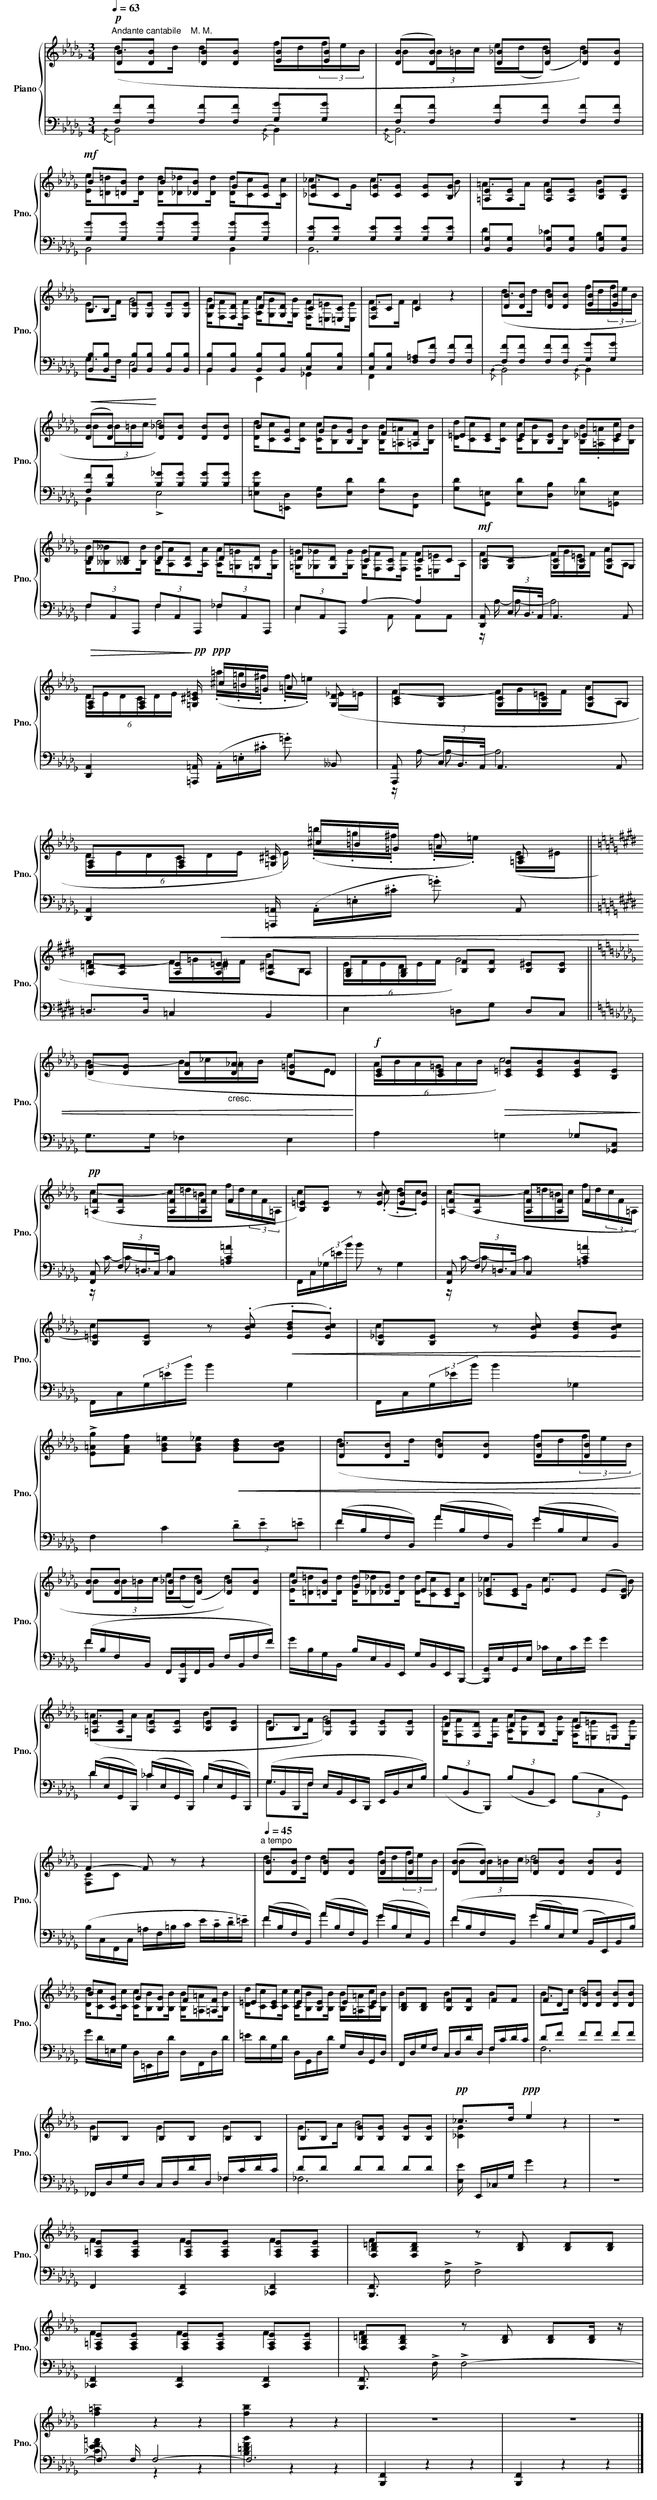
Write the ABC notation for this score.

X:1
%%score { ( 1 2 ) | ( 3 4 ) }
L:1/16
Q:1/4=63
M:3/4
K:Db
V:1 treble nm="Piano" snm="Pno."
L:1/8
V:2 treble
V:3 bass
V:4 bass
L:1/4
V:1
"^Andante cantabile    M. M."!p! [DB][DB] [DB][DB] [EB][EB] | ([DB][DB]) [D_B][DB] [DB][DB] | %2
!mf! B[=DB] B[_DB] G[CG] | [_CG]C [CG][CG] [CG][B,G] | [=A,E][A,E] [A,E][A,E] [B,E][B,E] | %5
 B,B, [G,E][G,E] [G,E][G,E] | D[F,D] D[G,D] C[=E,C] | [F,C]C C2 z2 | [DB][DB] [DB][DB] [EB][EB] | %9
!<(! ([DB][DB])!<)! [D_B][DB] [DB][DB] | B[CG] G[B,G] F[=A,F] | =E[CE] E[B,E] _EE | %12
 D[__B,D] D[A,D] D[=G,D] | D[G,D] C[F,C] CC |!mf! [G,C][G,C] [G,C][G,C] [G,C]G, | %15
!>(! [F,A,][F,A,]!>)!!pp! [=G,^C=E]/!ppp! ^c/=B/=G/ =A [G,D] | [A,C][G,C] [G,C][G,C] [G,C]G, | %17
!>(! [F,A,][F,A,]!>)!!pp! [=G,^C]/!ppp! ^c/=B/=G/ =A [=A,C] || %18
[K:E] [A,=D][A,D] [A,E]!<(![A,=E] [A,^D]A, | [G,B,][G,B,] [B,F][B,F] [B,^E][B,E] || %20
[K:Db] [DG][DG] [DA]"_cresc."[D_A] [D=G]D!<)! |!f! [CE][CE]!>(! [C=EB][CEB][CEB][B,E]!>)! | %22
!pp! [=A,F][A,F] [A,F][A,F] F2 | [B,=E][B,E] z [EB] [EB][EB] | [=A,F][A,F] [A,F][A,F] F2 | %25
 [B,=E][B,E] z (.[EBc]!<(! .[EBd].[EBc]) | [B,_E][B,E] z [EBc] [EBd][EBc]!<)! | %27
 !>![E=Ag][FAf] [GB=e][GB_e]!<(! [GBd][GBc] | [DB][DB] [DB][DB] [DB][DB]!<)! | %29
 ([DB][DB]) [D_B][DB] [DB][DB] | B[=DB] G[_DG] E[CE] | [_CE][CE] EE (E[B,E]) | %32
 [=A,E][A,E] [A,E][A,E] [B,E][B,E] | B,B, [G,E][G,E] [G,E][G,E] | D[F,D] D[G,D] C[=E,C] | %35
 F2- F z z2 |[Q:1/4=45]"^a tempo" [DB][DB] [DB][DB] [DB][DB] | ([DB][DB]) [D_B][DB] [DB][DB] | %38
 B[CG] G[B,G] F[=A,F] | =E[CE] E[B,E] EE | [B,D][B,D] [B,F][B,F] FF | FD [DB][DB] [DB][DB] | %42
 B,B, B,B, B,B, | B,B, [B,G][B,G] [B,G][B,G] |!pp! _c>d!ppp! e2 z2 | z6 | %46
 [F,=A,E][F,A,E] [F,A,E][F,A,E] [F,A,E][F,A,E] | [F,B,=D][F,B,D] z [B,D] [B,D][B,D] | %48
 [F,=A,E][F,A,E] [F,A,E][F,A,E] [F,A,E][F,A,E] | [F,B,=D][F,B,D] z [B,D] [B,D][B,D]/ z/ | %50
 [f=af']2 z2 z2 | [fbf']2 z2 z2 | z6 | z6 |] %54
V:2
 (d2>d2 d4 fd(3feB | B2(3B=Bc e(d(d2) d4)) | [Ee][=D=d]2[Dd] [Dd][_D_d]2[Dd] [Dd][Cc]2[Cc] | %3
 _c2>G2 c6 B2 | =A2>A2 A4 B4 | E2>F2 G8 | [G,G][F,F]2[F,F] [A,A][G,G]2[G,G] [F,F][=E,=E]2[E,E] | %7
 F2>F2 F4 x4 | (d2>d2 d4 fd(3feB | B2(3B=Bc d8) | %10
 [Dd][Cc]2[Cc] [Cc][B,B]2[B,B] [B,B][=A,=A]2[B,B] | %11
 [Dd][Cc]2[Cc] [Cc][B,B]2[B,B] [B,B].[=A,=A][Cc][B,B] | %12
 [B,B][__B,__B]2[B,B] [B,B][A,A]2[A,A] [A,A][=G,=G]2[G,G] | %13
 [=G,=G][_G,_G]2[G,G] [G,G][F,F]2[F,F] [F,F][=E,=E]2A, | F4- FG=EF A2A,2 | %15
 (6:4:6DEDCDE x (.=a.=g.^f .f.=e) (_E=E | F4- FG=EF A2A,2 | %17
 (6:4:6DEDCDE =E) (.=b.=g.^f .f.=e) (E^E ||[K:E] F4- F=G^EF B2B,2 | (6:4:6EFEDEF G8) || %20
[K:Db] (B4- B_c=AB e2E2 | (6:4:6ABA=GAB c8) | (c4- c=d=Bc fd(3cF=A, | c4) x2 (.c2 .d2.c2) | %24
 (c4- c=d=Bc fd(3cF=A, | c4) x8 | c4 x8 | x12 | (d2>d2 d4 fd(3feB | B2(3B=Bc e(d(d2) d4)) | %30
 [Ee][=D=d]2[Dd] [Dd][_D_d]2[Dd] [Dd][Cc]2[Cc] | _c2>G2 c6 B2 | (=A2>A2 A4 B4 | E2>F2 G8) | %34
 [G,G][F,F]2[F,F] [A,A][G,G]2[G,G] [F,F][=E,=E]2[E,E] | [F,C]2C2 x8 | d2>d2 d4 fd(3feB | %37
 B2(3B=Bc d8 | [Dd][Cc]2[Cc] [Cc][B,B]2[B,B] [B,B][=A,=A]2[B,B] | %39
 [Dd][Cc]2[Cc] [Cc][B,B]2[B,B] [B,B][=A,=A][Cc][B,B] | B4 B4 B4 | B2>c2 d8 | G4 G4 G4 | G2>A2 B8 | %44
 [_CG]4 x8 | x12 | F4 F4 F4 | F4 x8 | F4 F4 F4 | F4 x8 | x12 | x12 | x12 | x12 |] %54
V:3
 [F,F]2[F,F]2 [F,F]2[F,F]2 [G,G]2[G,G]2 | [F,F]2[F,F]2 [F,F]2[F,F]2 [F,F]2[F,F]2 | %2
 [G,G]2[G,G]2 [G,G]2[G,G]2 [G,G]2[G,G]2 | [G,E]2[G,E]2 [G,E]2[G,E]2 [G,E]2[G,E]2 | %4
 [B,,G,]2[B,,G,]2 [B,,G,]2[B,,G,]2 [B,,G,]2[B,,G,]2 | %5
 [B,,B,]2[B,,B,]2 [B,,B,]2[B,,B,]2 [B,,B,]2[B,,B,]2 | %6
 [B,,B,]2[B,,B,]2 [B,,B,]2[B,,B,]2 [C,B,]2[C,B,]2 | [C,B,]2[C,B,]2 [F,=A,]2[F,F]2 [F,F]2[F,F]2 | %8
 [F,F]2[F,F]2 [F,F]2[F,F]2 [G,G]2[G,G]2 | [F,F]2[B,F]2 [B,_G]2[B,G]2 [B,G]2[B,G]2 | %10
 [=E,B,G]2[=E,,D,]2 [D,G,]2[E,D]2 [F,D]2[F,,D,]2 | [G,D]2[G,,=E,]2 [E,D]2[D,B,]2 [_E,D]2[=G,,E,]2 | %12
 (3F,2A,,2A,,,2 (3F,2A,,2A,,,2 (3_F,2A,,2A,,,2 | (3E,2A,,2A,,,2 A,4- A,4 | %14
 [D,,A,,]2 (3C,B,,3/2A,,/ A,,6 A,,2 | [D,,A,,]4 [=A,,,=A,,] (.A,,.=E,.^C .=G2) __B,,2 | %16
 [A,,,A,,]2 (3C,B,,3/2A,,/ A,,6 A,,2 | [D,,A,,]4 [=A,,,=A,,] (.A,,.=E,.^C .=G2) A,,2 || %18
[K:E] =D,2>D,2 =C,4 B,,4 | E,4 =D,2G,2 D,2C,2 ||[K:Db] G,2>G,2 _F,4 E,4 | A,4 =G,4 _G,2[_G,,C,]2 | %22
 [F,,C,]2 (3F,=D,3/2C,/ C,4 [=A,C=A]4 | F,,C,(3_G,=EB B2 z2 G,4 | %24
 [F,,C,]2 (3F,=D,3/2C,/ C,4 [=A,C=A]4 | F,,C,(3G,=EB B4 G,4 | F,,C,(3G,_EB B4 _G,4 | %27
 F,4 C4 (3!tenuto!D2!tenuto!E2!tenuto!=E2 | (FB,F,B,,) (AB,F,B,,) (GB,E,B,,) | %29
 (FB,F,B,, F,,[B,,,B,,]F,,B,, F,B,,F,F) | GB,G,B,, B,E,B,,E,, G,B,,E,,B,,,- | %31
 [B,,,G,,]E,G,,E, _CE,CG G4 | (DE,G,,B,,,) (_CE,G,,B,,,) (B,E,G,,B,,,) | %33
 (G,B,,B,,,F, E,B,,E,,B,,, E,,B,,E,B,) | (3(B,2B,,2B,,,2) (3(B,2B,,2E,,2) (3(B,2C,2G,,2) | %35
 (B,C,F,,C, =A,F,=B,C E!tenuto!C!tenuto!D!tenuto!=E) | (FB,F,B,,) (AB,F,B,,) (GB,E,B,,) | %37
 (FB,F,B,, (GB,E,)(G, B,,E,,)B,,B,) | GD=E,G, D,=E,,D,D D,F,,D,D | =EDG,D D,G,,D,D G,D,G,,D, | %40
 F,,D,G,F, C,D,DD, F,CDC | D2F2 F2F2 F2F2 | _F,,D,G,D, C,D,DD, _F,CDC | D2D2 D2D2 D2D2 | %44
 [E,E] E,,_C,G, G4 z4 | z12 | F,,4 [C,,F,,]4 [_C,,F,,]4 | [B,,,F,,]3 !>!F, !>!F,8 | %48
 [_C,,F,,]4 [C,,F,,]4 [C,,F,,]4 | [B,,,F,,]3 !>!F, !>!F,8- | F,3 F, F,8- | F,12 | %52
 [B,,,F,,]4 z4 z4 | [B,,,F,,]4 z4 z4 |] %54
V:4
({/B,,} B,,2){/B,,} B,, |({/B,,} B,,3) | B,,2 B,, | B,,3 | D _C B, | G,/>F,/ E,2 | B,, E,, _G,, | %7
 F,, x2 |{/B,,} B,,2{/B,,} B,, | B,, !>!E,2 | x3 | x3 | F, F, _F, | E, x/ A,,/ A,,/A,,/ | %14
 z/4 A,/4- A,/- A,2 | x3 | z/4 A,/4- A,/- A,2 | x3 ||[K:E] x3 | x3 ||[K:Db] x3 | x3 | %22
 z/4 C/4- C/- C x | x3 | z/4 C/4- C/- C x | x3 | x3 | x3 | F A G | F x2 | x3 | x3 | D _C B, | %33
 G,/>F,/ x2 | x3 | x3 | F A G | F G x | x3 | x3 | x2 F, | F,3 | x2 _F, | _F,3 | x3 | x3 | x3 | x3 | %48
 x3 | x3 | [_CEF=A] z z | [B,=DFB] z z | x3 | x3 |] %54
